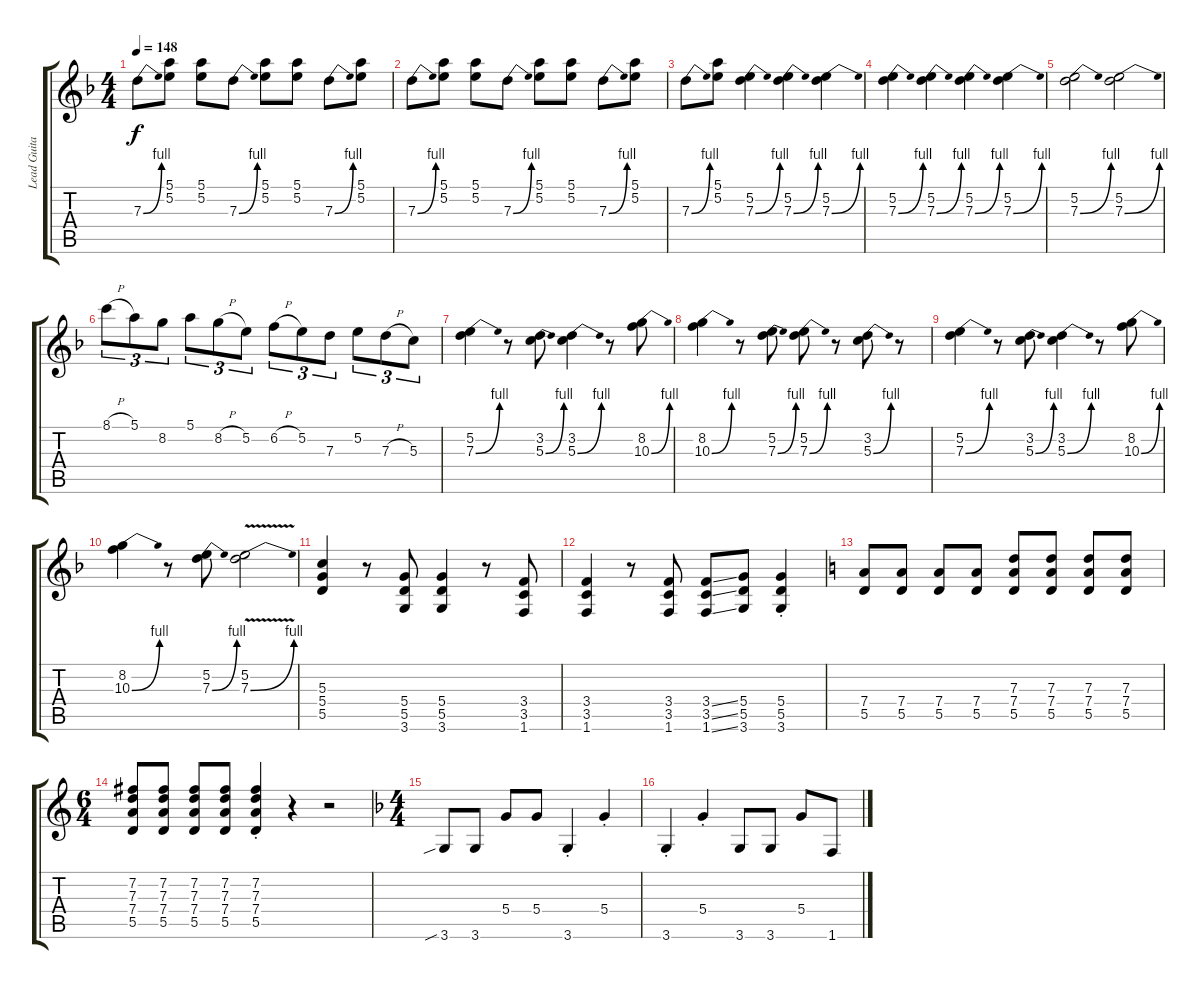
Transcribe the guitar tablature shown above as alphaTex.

\track ("Lead Guitar" "Lead Guita") {instrument overdrivenguitar}
\staff {score tabs}
\tuning (E4 B3 G3 D3 A2 E2) {hide}
\ts (4 4)
\tempo 148
\clef g2
\ks f
7.3{be (bend 0 0 60 4)}.8{dy f} (5.1 5.2).8 (5.1 5.2).8 7.3{be (bend 0 0 60 4)}.8 (5.1 5.2).8 (5.1 5.2).8 7.3{be (bend 0 0 60 4)}.8 (5.1 5.2).8 |
7.3{be (bend 0 0 60 4)}.8 (5.1 5.2).8 (5.1 5.2).8 7.3{be (bend 0 0 60 4)}.8 (5.1 5.2).8 (5.1 5.2).8 7.3{be (bend 0 0 60 4)}.8 (5.1 5.2).8 |
7.3{be (bend 0 0 60 4)}.8 (5.1 5.2).8 (5.2 7.3{be (bend 0 0 60 4)}).4 (5.2 7.3{be (bend 0 0 60 4)}).4 (5.2 7.3{be (bend 0 0 60 4)}).4 |
(5.2 7.3{be (bend 0 0 60 4)}).4 (5.2 7.3{be (bend 0 0 60 4)}).4 (5.2 7.3{be (bend 0 0 60 4)}).4 (5.2 7.3{be (bend 0 0 60 4)}).4 |
(5.2 7.3{be (bend 0 0 60 4)}).2 (5.2 7.3{be (bend 0 0 60 4)}).2 |
8.1{h}.8{tu (3 2)} 5.1.8{tu (3 2)} 8.2.8{tu (3 2)} 5.1.8{tu (3 2)} 8.2{h}.8{tu (3 2)} 5.2.8{tu (3 2)} 6.2{h}.8{tu (3 2)} 5.2.8{tu (3 2)} 7.3.8{tu (3 2)} 5.2.8{tu (3 2)} 7.3{h}.8{tu (3 2)} 5.3.8{tu (3 2)} |
(5.2 7.3{be (bend 0 0 60 4)}).4 r.8 (3.2 5.3{be (bend 0 0 60 4)}).8 (3.2 5.3{be (bend 0 0 60 4)}).4 r.8 (8.2 10.3{be (bend 0 0 60 4)}).8 |
(8.2 10.3{be (bend 0 0 60 4)}).4 r.8 (5.2 7.3{be (bend 0 0 60 4)}).8 (5.2 7.3{be (bend 0 0 60 4)}).8 r.8 (3.2 5.3{be (bend 0 0 60 4)}).8 r.8 |
(5.2 7.3{be (bend 0 0 60 4)}).4 r.8 (3.2 5.3{be (bend 0 0 60 4)}).8 (3.2 5.3{be (bend 0 0 60 4)}).4 r.8 (8.2 10.3{be (bend 0 0 60 4)}).8 |
(8.2 10.3{be (bend 0 0 60 4)}).4 r.8 (5.2 7.3{be (bend 0 0 60 4)}).8 (5.2 7.3{be (bend 0 0 60 4) v}).2 |
(5.3 5.4 5.5).4 r.8 (5.4 5.5 3.6).8 (5.4 5.5 3.6).4 r.8 (3.4 3.5 1.6).8 |
(3.4 3.5 1.6).4 r.8 (3.4 3.5 1.6).8 (3.4{ss} 3.5{ss} 1.6{ss}).8 (5.4 5.5 3.6).8 (5.4{st} 5.5{st} 3.6{st}).4 |
\ks c
(7.4 5.5).8 (7.4 5.5).8 (7.4 5.5).8 (7.4 5.5).8 (7.3 7.4 5.5).8 (7.3 7.4 5.5).8 (7.3 7.4 5.5).8 (7.3 7.4 5.5).8 |
\ts (6 4)
(7.2 7.3 7.4 5.5).8 (7.2 7.3 7.4 5.5).8 (7.2 7.3 7.4 5.5).8 (7.2 7.3 7.4 5.5).8 (7.2{st} 7.3{st} 7.4{st} 5.5{st}).4 r.4 r.2 |
\ts (4 4)
\ks f
3.6{sib}.8 3.6.8 5.4.8 5.4.8 3.6{st}.4 5.4{st}.4 |
3.6{st}.4 5.4{st}.4 3.6.8 3.6.8 5.4.8 1.6{sl}.8
